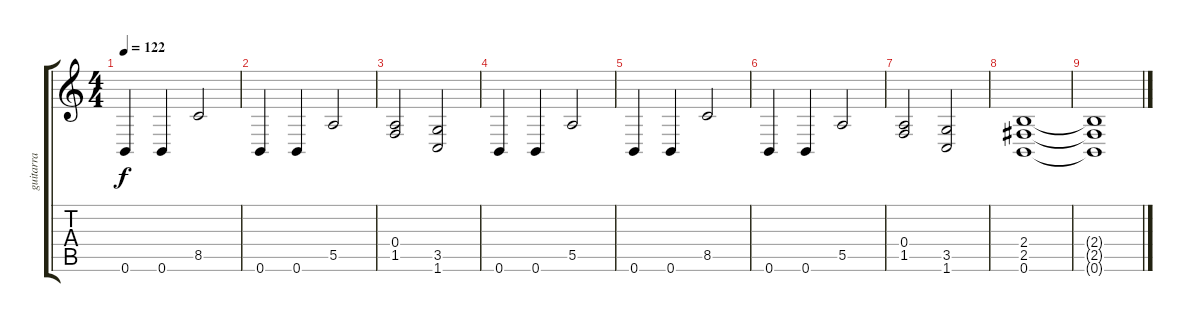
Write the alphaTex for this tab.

\track ("guitarra" "guitarra") {instrument distortionguitar}
\staff {score tabs}
\tuning (B3 Gb3 D3 A2 E2 B1) {hide}
\ts (4 4)
\tempo 122
\clef g2
\ks c
0.6.4{dy f} 0.6.4 8.5.2 |
0.6.4 0.6.4 5.5.2 |
(0.4 1.5).2 (3.5 1.6).2 |
0.6.4 0.6.4 5.5.2 |
0.6.4 0.6.4 8.5.2 |
0.6.4 0.6.4 5.5.2 |
(0.4 1.5).2 (3.5 1.6).2 |
(2.4 2.5 0.6).1 |
(2.4{t} 2.5{t} 0.6{t}).1
